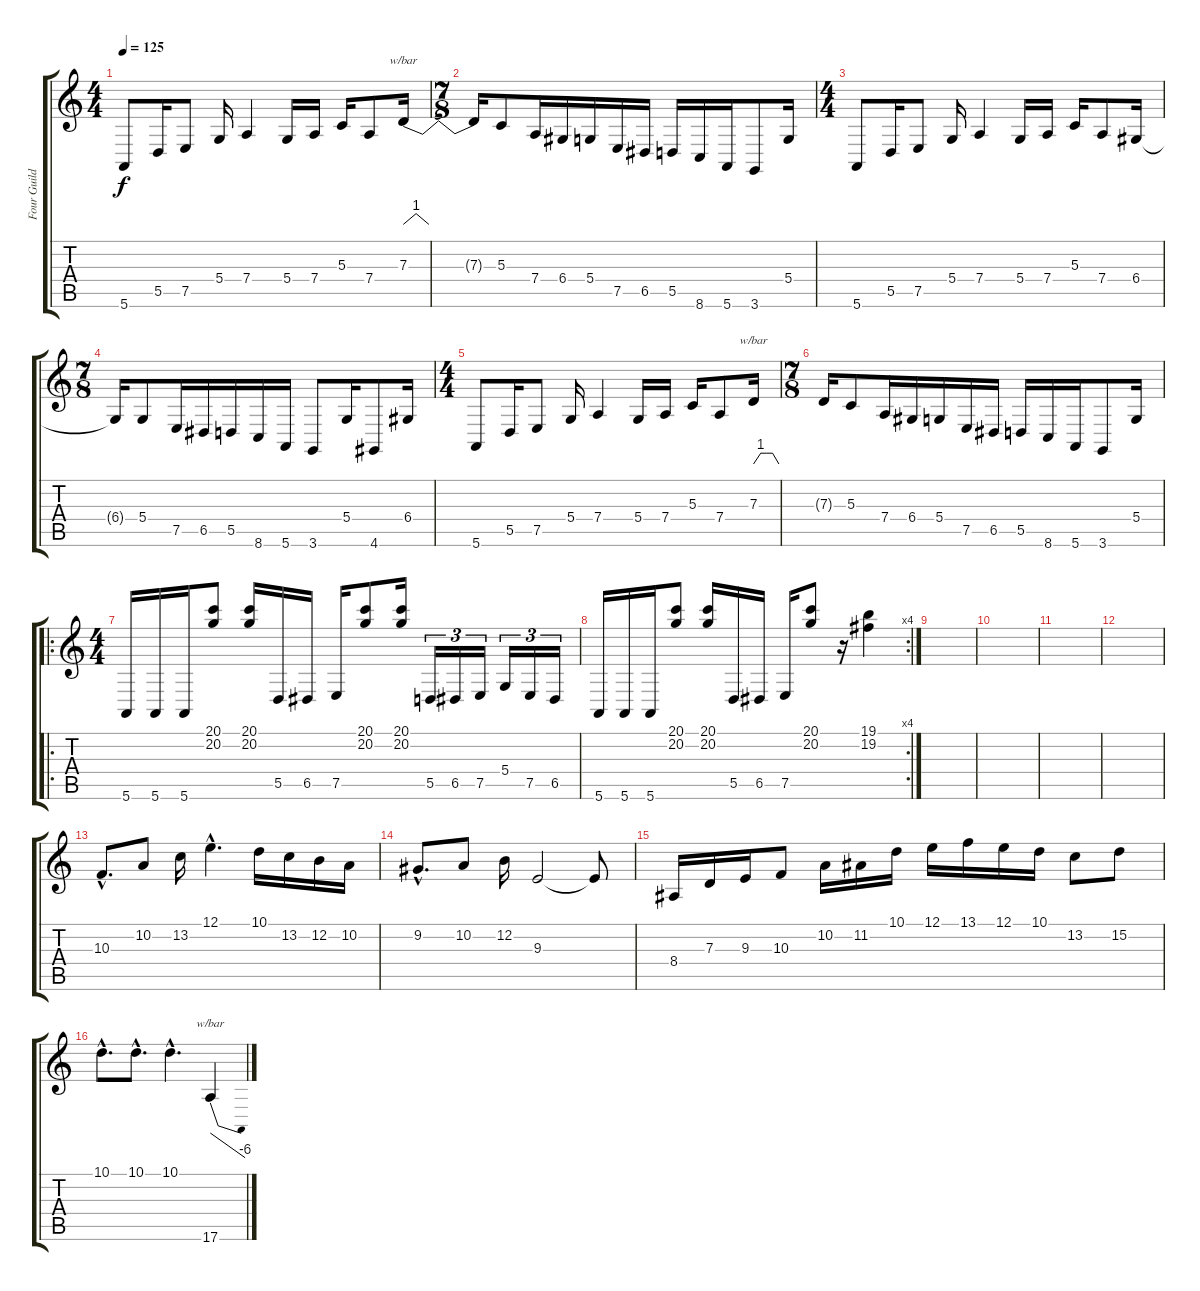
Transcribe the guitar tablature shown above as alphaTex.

\track ("Four Guilders" "Four Guild") {instrument bagpipe}
\staff {score tabs}
\tuning (E4 B3 G3 D3 A2 E2) {hide}
\ts (4 4)
\tempo 125
\clef g2
\ks c
5.6.8{dy f} 5.5.16 7.5.8 5.4.16 7.4.4 5.4.16 7.4.16 5.3.16 7.4.8 7.3.16{tbe (dip default 0 0 20 4 45 4 60 0)} |
\ts (7 8)
7.3{t}.16 5.3.8 7.4.16 6.4.16 5.4.16 7.5.16 6.5.16 5.5.16 8.6.16 5.6.16 3.6.8 5.4.16 |
\ts (4 4)
5.6.8 5.5.16 7.5.8 5.4.16 7.4.4 5.4.16 7.4.16 5.3.16 7.4.8 6.4.16 |
\ts (7 8)
6.4{t}.16 5.4.8 7.5.16 6.5.16 5.5.16 8.6.16 5.6.16 3.6.8 5.4.16 4.6.8 6.4.16 |
\ts (4 4)
5.6.8 5.5.16 7.5.8 5.4.16 7.4.4 5.4.16 7.4.16 5.3.16 7.4.8 7.3.16{tbe (custom default 0 0 17 4 30 4 45 4 60 0)} |
\ts (7 8)
7.3{t}.16 5.3.8 7.4.16 6.4.16 5.4.16 7.5.16 6.5.16 5.5.16 8.6.16 5.6.16 3.6.8 5.4.16 |
\ro
\ts (4 4)
5.6.16 5.6.16 5.6.16 (20.1 20.2).8 (20.1 20.2).16 5.5.16 6.5.16 7.5.16 (20.1 20.2).8 (20.1 20.2).16 5.5.16{tu (3 2)} 6.5.16{tu (3 2)} 7.5.16{tu (3 2)} 5.4.16{tu (3 2)} 7.5.16{tu (3 2)} 6.5.16{tu (3 2)} |
\rc 4
5.6.16 5.6.16 5.6.16 (20.1 20.2).8 (20.1 20.2).16 5.5.16 6.5.16 7.5.16 (20.1 20.2).8 r.16 (19.1 19.2).4 |
|
|
|
|
10.3{hac}.8{d} 10.2.8 13.2.16 12.1{hac}.4{d} 10.1.16 13.2.16 12.2.16 10.2.16 |
9.2{hac}.8{d} 10.2.8 12.2.16 9.3.2 9.3{t}.8 |
8.4.16 7.3.16 9.3.16 10.3.8 10.2.16 11.2.16 10.1.16 12.1.16 13.1.16 12.1.16 10.1.16 13.2.8 15.2.8 |
10.1{hac}.8{d} 10.1{hac}.8{d} 10.1{hac}.4{d} 17.6.4{tbe (dive default 0 0 60 -24)}
